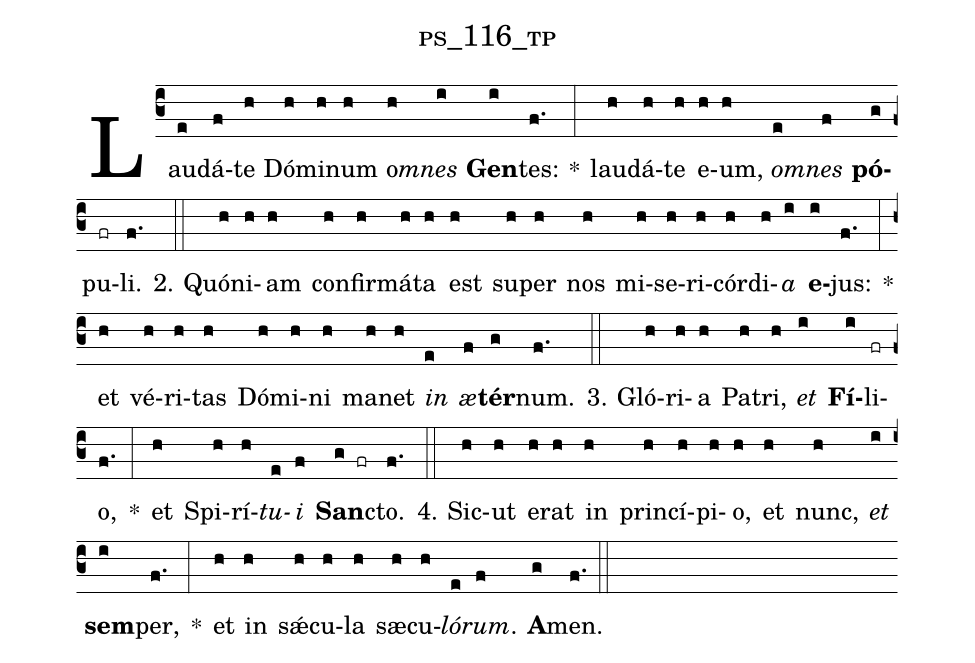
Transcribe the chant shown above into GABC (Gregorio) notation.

name:ps_116_tp;
%%
(c3)Lau(e)dá(f)te(h) Dó(h)mi(h)num(h) o(h)<i>mnes</i>(i) <b>Gen</b>(i)tes:(f.) *(:) lau(h)dá(h)te(h) e(h)um,(h) <i>o</i>(e)<i>mnes</i>(f) <b>pó</b>(g)pu(fr)li.(f.) (::)
2. Quón(h)i(h)am(h) con(h)fir(h)má(h)ta(h) est(h) su(h)per(h) nos(h) mi(h)se(h)ri(h)cór(h)di(h)<i>a</i>(i) <b>e</b>(i)jus:(f.) *(:) et(h) vé(h)ri(h)tas(h) Dó(h)mi(h)ni(h) ma(h)net(h) <i>in</i>(e) <i>æ</i>(f)<b>tér</b>(g)num.(f.) (::)
3. Gló(h)ri(h)a(h) Pa(h)tri,(h) <i>et</i>(i) <b>Fí</b>(i)li(fr)o,(f.) *(:) et(h) Spi(h)rí(h)<i>tu</i>(e)<i>i</i>(f) <b>San</b>(g fr)cto.(f.) (::)
4. Sic(h)ut(h) e(h)rat(h) in(h) prin(h)cí(h)pi(h)o,(h) et(h) nunc,(h) <i>et</i>(i) <b>sem</b>(i)per,(f.) *(:) et(h) in(h) sǽ(h)cu(h)la(h) sæ(h)cu(h)<i>ló</i>(e)<i>rum</i>.(f) <b>A</b>(g)men.(f.) (::)
